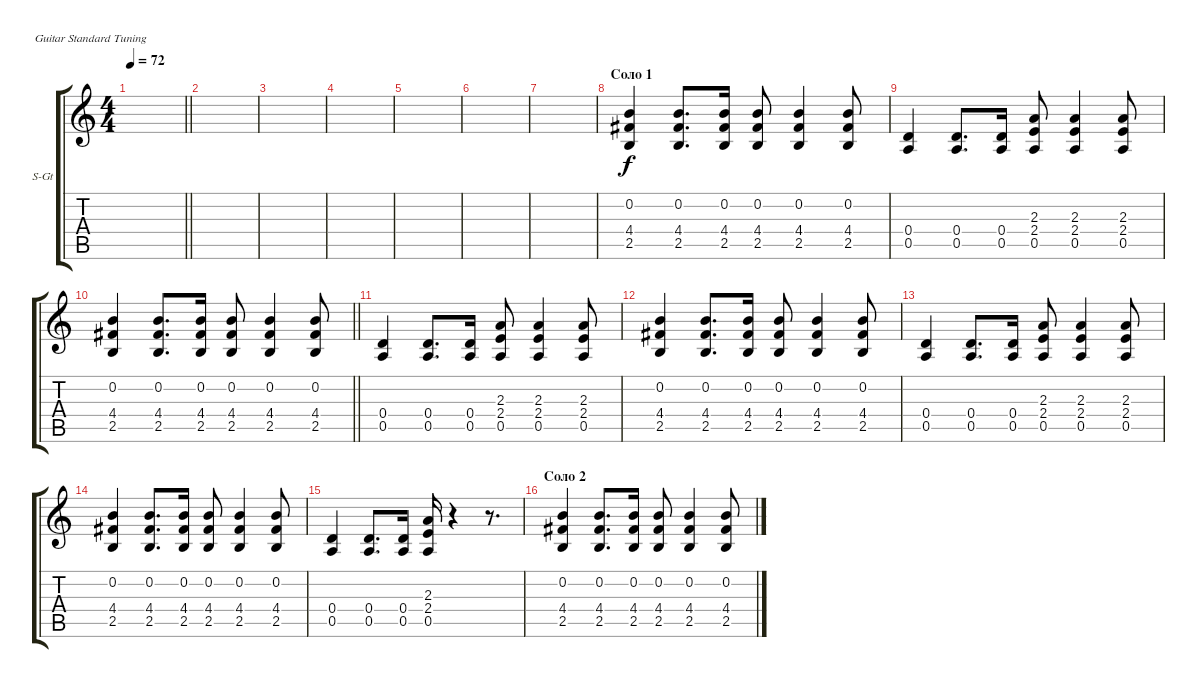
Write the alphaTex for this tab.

\bracketExtendMode groupsimilarinstruments
\firstSystemTrackNameOrientation horizontal
\otherSystemsTrackNameOrientation horizontal
\track ("Гитара 3" "S-Gt") {instrument acousticguitarsteel}
\staff {score tabs}
\tuning (E4 B3 G3 D3 A2 E2)
\ts (4 4)
\tempo 72
\clef g2
\scale
0.333333
\barLineRight lightlight
\ks c
|
\scale
0.333333 |
\scale
0.333333 |
\scale
0.333333 |
\scale
0.333333 |
\scale
0.333333 |
\scale
0.333333 |
\section ("" "Соло 1")
\scale
0.333333 (0.2 4.4 2.5).4 (0.2 4.4 2.5).8{d} (0.2 4.4 2.5).16 (0.2 4.4 2.5).8 (0.2 4.4 2.5).4 (0.2 4.4 2.5).8 |
\scale
0.333333 (0.4 0.5).4 (0.4 0.5).8{d} (0.4 0.5).16 (2.3 2.4 0.5).8 (2.3 2.4 0.5).4 (2.3 2.4 0.5).8 |
\scale
0.333333
\barLineRight lightlight
(0.2 4.4 2.5).4 (0.2 4.4 2.5).8{d} (0.2 4.4 2.5).16 (0.2 4.4 2.5).8 (0.2 4.4 2.5).4 (0.2 4.4 2.5).8 |
\scale
0.333333 (0.4 0.5).4 (0.4 0.5).8{d} (0.4 0.5).16 (2.3 2.4 0.5).8 (2.3 2.4 0.5).4 (2.3 2.4 0.5).8 |
\scale
0.333333 (0.2 4.4 2.5).4 (0.2 4.4 2.5).8{d} (0.2 4.4 2.5).16 (0.2 4.4 2.5).8 (0.2 4.4 2.5).4 (0.2 4.4 2.5).8 |
\scale
0.333333 (0.4 0.5).4 (0.4 0.5).8{d} (0.4 0.5).16 (2.3 2.4 0.5).8 (2.3 2.4 0.5).4 (2.3 2.4 0.5).8 |
\scale
0.333333 (0.2 4.4 2.5).4 (0.2 4.4 2.5).8{d} (0.2 4.4 2.5).16 (0.2 4.4 2.5).8 (0.2 4.4 2.5).4 (0.2 4.4 2.5).8 |
\scale
0.333333 (0.4 0.5).4 (0.4 0.5).8{d} (0.4 0.5).16 (2.3 2.4 0.5).16 r.4 r.8{d} |
\section ("" "Соло 2")
\scale
0.333333 (0.2 4.4 2.5).4 (0.2 4.4 2.5).8{d} (0.2 4.4 2.5).16 (0.2 4.4 2.5).8 (0.2 4.4 2.5).4 (0.2 4.4 2.5).8
